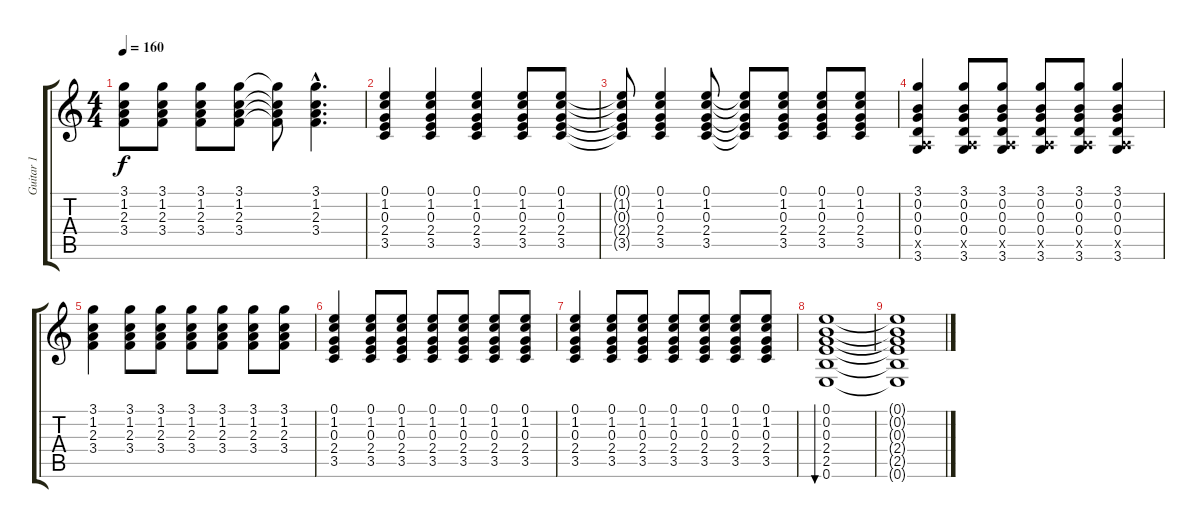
\track ("Guitar 1" "Guitar 1") {instrument acousticguitarsteel}
\staff {score tabs}
\tuning (E4 B3 G3 D3 A2 E2) {hide}
\ts (4 4)
\tempo 160
\clef g2
\ks c
(3.1 1.2 2.3 3.4).8{dy f} (3.1 1.2 2.3 3.4).8 (3.1 1.2 2.3 3.4).8 (3.1 1.2 2.3 3.4).8 (3.1{t} 1.2{t} 2.3{t} 3.4{t}).8 (3.1{hac} 1.2{hac} 2.3{hac} 3.4{hac}).4{d} |
(0.1 1.2 0.3 2.4 3.5).4 (0.1 1.2 0.3 2.4 3.5).4 (0.1 1.2 0.3 2.4 3.5).4 (0.1 1.2 0.3 2.4 3.5).8 (0.1 1.2 0.3 2.4 3.5).8 |
(0.1{t} 1.2{t} 0.3{t} 2.4{t} 3.5{t}).8 (0.1 1.2 0.3 2.4 3.5).4 (0.1 1.2 0.3 2.4 3.5).8 (0.1{t} 1.2{t} 0.3{t} 2.4{t} 3.5{t}).8 (0.1 1.2 0.3 2.4 3.5).8 (0.1 1.2 0.3 2.4 3.5).8 (0.1 1.2 0.3 2.4 3.5).8 |
(3.1 0.2 0.3 0.4 0.5{x} 3.6).4 (3.1 0.2 0.3 0.4 0.5{x} 3.6).8 (3.1 0.2 0.3 0.4 0.5{x} 3.6).8 (3.1 0.2 0.3 0.4 0.5{x} 3.6).8 (3.1 0.2 0.3 0.4 0.5{x} 3.6).8 (3.1 0.2 0.3 0.4 0.5{x} 3.6).4 |
(3.1 1.2 2.3 3.4).4 (3.1 1.2 2.3 3.4).8 (3.1 1.2 2.3 3.4).8 (3.1 1.2 2.3 3.4).8 (3.1 1.2 2.3 3.4).8 (3.1 1.2 2.3 3.4).8 (3.1 1.2 2.3 3.4).8 |
(0.1 1.2 0.3 2.4 3.5).4 (0.1 1.2 0.3 2.4 3.5).8 (0.1 1.2 0.3 2.4 3.5).8 (0.1 1.2 0.3 2.4 3.5).8 (0.1 1.2 0.3 2.4 3.5).8 (0.1 1.2 0.3 2.4 3.5).8 (0.1 1.2 0.3 2.4 3.5).8 |
(0.1 1.2 0.3 2.4 3.5).4 (0.1 1.2 0.3 2.4 3.5).8 (0.1 1.2 0.3 2.4 3.5).8 (0.1 1.2 0.3 2.4 3.5).8 (0.1 1.2 0.3 2.4 3.5).8 (0.1 1.2 0.3 2.4 3.5).8 (0.1 1.2 0.3 2.4 3.5).8 |
(0.1 0.2 0.3 2.4 2.5 0.6).1{bu 60} |
(0.1{t} 0.2{t} 0.3{t} 2.4{t} 2.5{t} 0.6{t}).1
